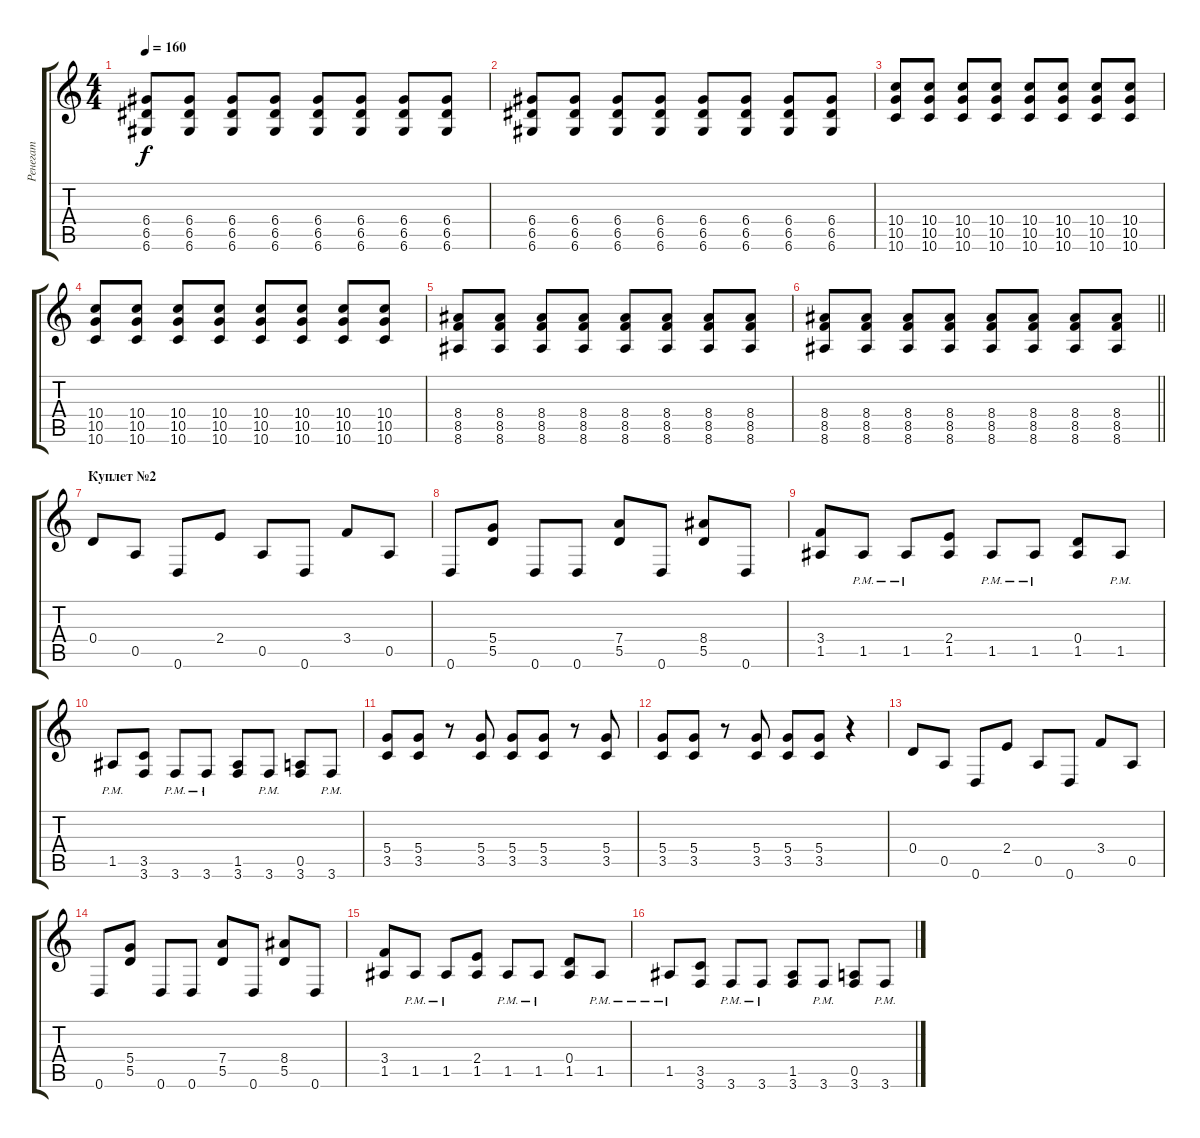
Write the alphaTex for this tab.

\track ("Ренегат" "Ренегат") {instrument distortionguitar}
\staff {score tabs}
\tuning (E4 B3 G3 D3 A2 D2) {hide}
\ts (4 4)
\tempo 160
\clef g2
\ks c
(6.4 6.5 6.6).8{dy f} (6.4 6.5 6.6).8 (6.4 6.5 6.6).8 (6.4 6.5 6.6).8 (6.4 6.5 6.6).8 (6.4 6.5 6.6).8 (6.4 6.5 6.6).8 (6.4 6.5 6.6).8 |
(6.4 6.5 6.6).8 (6.4 6.5 6.6).8 (6.4 6.5 6.6).8 (6.4 6.5 6.6).8 (6.4 6.5 6.6).8 (6.4 6.5 6.6).8 (6.4 6.5 6.6).8 (6.4 6.5 6.6).8 |
(10.4 10.5 10.6).8 (10.4 10.5 10.6).8 (10.4 10.5 10.6).8 (10.4 10.5 10.6).8 (10.4 10.5 10.6).8 (10.4 10.5 10.6).8 (10.4 10.5 10.6).8 (10.4 10.5 10.6).8 |
(10.4 10.5 10.6).8 (10.4 10.5 10.6).8 (10.4 10.5 10.6).8 (10.4 10.5 10.6).8 (10.4 10.5 10.6).8 (10.4 10.5 10.6).8 (10.4 10.5 10.6).8 (10.4 10.5 10.6).8 |
(8.4 8.5 8.6).8 (8.4 8.5 8.6).8 (8.4 8.5 8.6).8 (8.4 8.5 8.6).8 (8.4 8.5 8.6).8 (8.4 8.5 8.6).8 (8.4 8.5 8.6).8 (8.4 8.5 8.6).8 |
\barLineRight lightlight
(8.4 8.5 8.6).8 (8.4 8.5 8.6).8 (8.4 8.5 8.6).8 (8.4 8.5 8.6).8 (8.4 8.5 8.6).8 (8.4 8.5 8.6).8 (8.4 8.5 8.6).8 (8.4 8.5 8.6).8 |
\section ("" "Куплет №2")
0.4.8 0.5.8 0.6.8 2.4.8 0.5.8 0.6.8 3.4.8 0.5.8 |
0.6.8 (5.4 5.5).8 0.6.8 0.6.8 (7.4 5.5).8 0.6.8 (8.4 5.5).8 0.6.8 |
(3.4 1.5).8 1.5{pm}.8 1.5{pm}.8 (2.4 1.5).8 1.5{pm}.8 1.5{pm}.8 (0.4 1.5).8 1.5{pm}.8 |
1.5{pm}.8 (3.5 3.6).8 3.6{pm}.8 3.6{pm}.8 (1.5 3.6).8 3.6{pm}.8 (0.5 3.6).8 3.6{pm}.8 |
(5.4 3.5).8 (5.4 3.5).8 r.8 (5.4 3.5).8 (5.4 3.5).8 (5.4 3.5).8 r.8 (5.4 3.5).8 |
(5.4 3.5).8 (5.4 3.5).8 r.8 (5.4 3.5).8 (5.4 3.5).8 (5.4 3.5).8 r.4 |
0.4.8 0.5.8 0.6.8 2.4.8 0.5.8 0.6.8 3.4.8 0.5.8 |
0.6.8 (5.4 5.5).8 0.6.8 0.6.8 (7.4 5.5).8 0.6.8 (8.4 5.5).8 0.6.8 |
(3.4 1.5).8 1.5{pm}.8 1.5{pm}.8 (2.4 1.5).8 1.5{pm}.8 1.5{pm}.8 (0.4 1.5).8 1.5{pm}.8 |
1.5{pm}.8 (3.5 3.6).8 3.6{pm}.8 3.6{pm}.8 (1.5 3.6).8 3.6{pm}.8 (0.5 3.6).8 3.6{pm}.8
